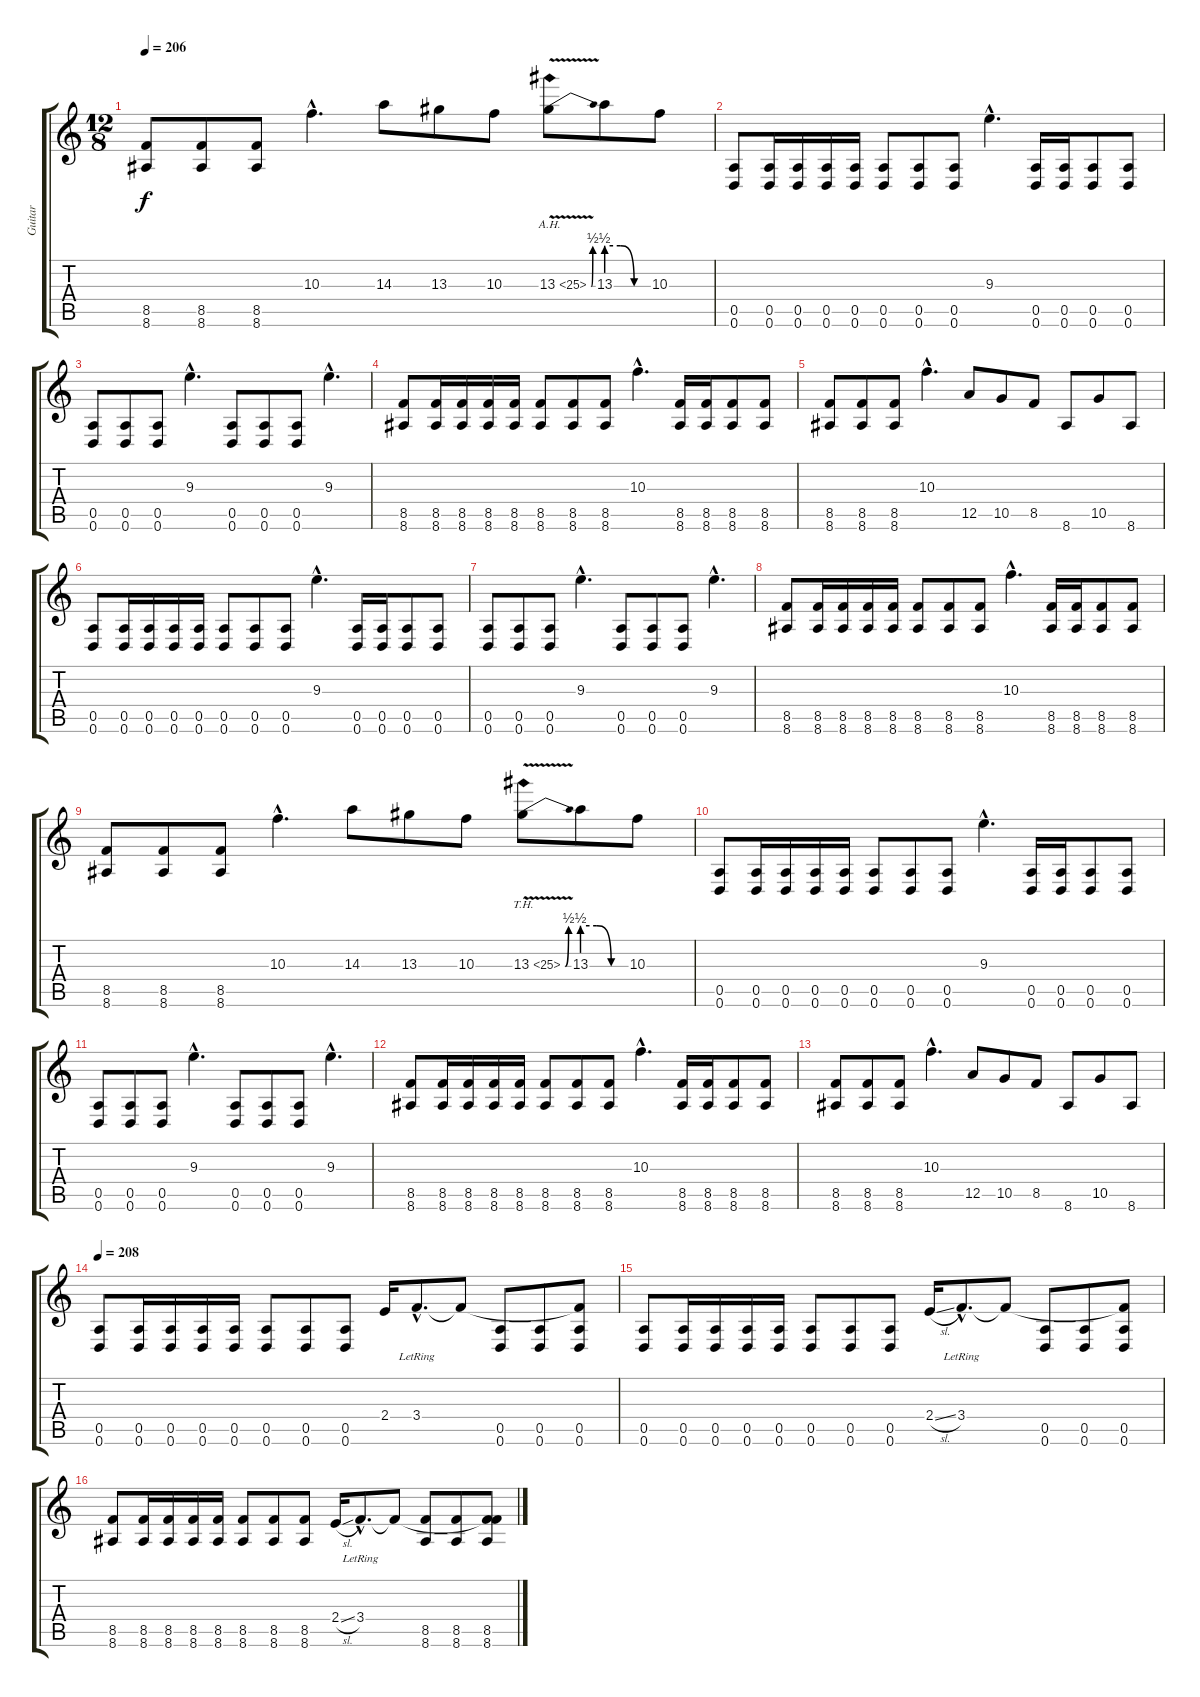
\track ("Guitar" "Guitar") {instrument distortionguitar}
\staff {score tabs}
\tuning (E4 B3 G3 D3 A2 D2) {hide}
\ts (12 8)
\tempo 206
\clef g2
\ks c
(8.5 8.6).8{dy f} (8.5 8.6).8 (8.5 8.6).8 10.3{hac}.4{d} 14.3.8 13.3.8 10.3.8 13.3{be (bend 0 0 60 2) ah 12 v}.8 13.3{be (custom 0 2 20 2 40 0 60 0)}.8 10.3.8 |
(0.5 0.6).8 (0.5 0.6).16 (0.5 0.6).16 (0.5 0.6).16 (0.5 0.6).16 (0.5 0.6).8 (0.5 0.6).8 (0.5 0.6).8 9.3{hac}.4{d} (0.5 0.6).16 (0.5 0.6).16 (0.5 0.6).8 (0.5 0.6).8 |
(0.5 0.6).8 (0.5 0.6).8 (0.5 0.6).8 9.3{hac}.4{d} (0.5 0.6).8 (0.5 0.6).8 (0.5 0.6).8 9.3{hac}.4{d} |
(8.5 8.6).8 (8.5 8.6).16 (8.5 8.6).16 (8.5 8.6).16 (8.5 8.6).16 (8.5 8.6).8 (8.5 8.6).8 (8.5 8.6).8 10.3{hac}.4{d} (8.5 8.6).16 (8.5 8.6).16 (8.5 8.6).8 (8.5 8.6).8 |
(8.5 8.6).8 (8.5 8.6).8 (8.5 8.6).8 10.3{hac}.4{d} 12.5.8 10.5.8 8.5.8 8.6.8 10.5.8 8.6.8 |
(0.5 0.6).8 (0.5 0.6).16 (0.5 0.6).16 (0.5 0.6).16 (0.5 0.6).16 (0.5 0.6).8 (0.5 0.6).8 (0.5 0.6).8 9.3{hac}.4{d} (0.5 0.6).16 (0.5 0.6).16 (0.5 0.6).8 (0.5 0.6).8 |
(0.5 0.6).8 (0.5 0.6).8 (0.5 0.6).8 9.3{hac}.4{d} (0.5 0.6).8 (0.5 0.6).8 (0.5 0.6).8 9.3{hac}.4{d} |
(8.5 8.6).8 (8.5 8.6).16 (8.5 8.6).16 (8.5 8.6).16 (8.5 8.6).16 (8.5 8.6).8 (8.5 8.6).8 (8.5 8.6).8 10.3{hac}.4{d} (8.5 8.6).16 (8.5 8.6).16 (8.5 8.6).8 (8.5 8.6).8 |
(8.5 8.6).8 (8.5 8.6).8 (8.5 8.6).8 10.3{hac}.4{d} 14.3.8 13.3.8 10.3.8 13.3{be (bend 0 0 60 2) th 12 v}.8 13.3{be (custom 0 2 20 2 40 0 60 0)}.8 10.3.8 |
(0.5 0.6).8 (0.5 0.6).16 (0.5 0.6).16 (0.5 0.6).16 (0.5 0.6).16 (0.5 0.6).8 (0.5 0.6).8 (0.5 0.6).8 9.3{hac}.4{d} (0.5 0.6).16 (0.5 0.6).16 (0.5 0.6).8 (0.5 0.6).8 |
(0.5 0.6).8 (0.5 0.6).8 (0.5 0.6).8 9.3{hac}.4{d} (0.5 0.6).8 (0.5 0.6).8 (0.5 0.6).8 9.3{hac}.4{d} |
(8.5 8.6).8 (8.5 8.6).16 (8.5 8.6).16 (8.5 8.6).16 (8.5 8.6).16 (8.5 8.6).8 (8.5 8.6).8 (8.5 8.6).8 10.3{hac}.4{d} (8.5 8.6).16 (8.5 8.6).16 (8.5 8.6).8 (8.5 8.6).8 |
(8.5 8.6).8 (8.5 8.6).8 (8.5 8.6).8 10.3{hac}.4{d} 12.5.8 10.5.8 8.5.8 8.6.8 10.5.8 8.6.8 |
\tempo 208
(0.5 0.6).8 (0.5 0.6).16 (0.5 0.6).16 (0.5 0.6).16 (0.5 0.6).16 (0.5 0.6).8 (0.5 0.6).8 (0.5 0.6).8 2.4.16 3.4{hac lr}.8{d} 3.4{t}.8 (0.5 0.6).8 (0.5 0.6).8 (3.4{t} 0.5 0.6).8 |
(0.5 0.6).8 (0.5 0.6).16 (0.5 0.6).16 (0.5 0.6).16 (0.5 0.6).16 (0.5 0.6).8 (0.5 0.6).8 (0.5 0.6).8 2.4{sl}.16 3.4{hac lr}.8{d} 3.4{t}.8 (0.5 0.6).8 (0.5 0.6).8 (3.4{t} 0.5 0.6).8 |
(8.5 8.6).8 (8.5 8.6).16 (8.5 8.6).16 (8.5 8.6).16 (8.5 8.6).16 (8.5 8.6).8 (8.5 8.6).8 (8.5 8.6).8 2.4{sl}.16 3.4{hac lr}.8{d} 3.4{t}.8 (8.5 8.6).8 (8.5 8.6).8 (3.4{t} 8.5 8.6).8
